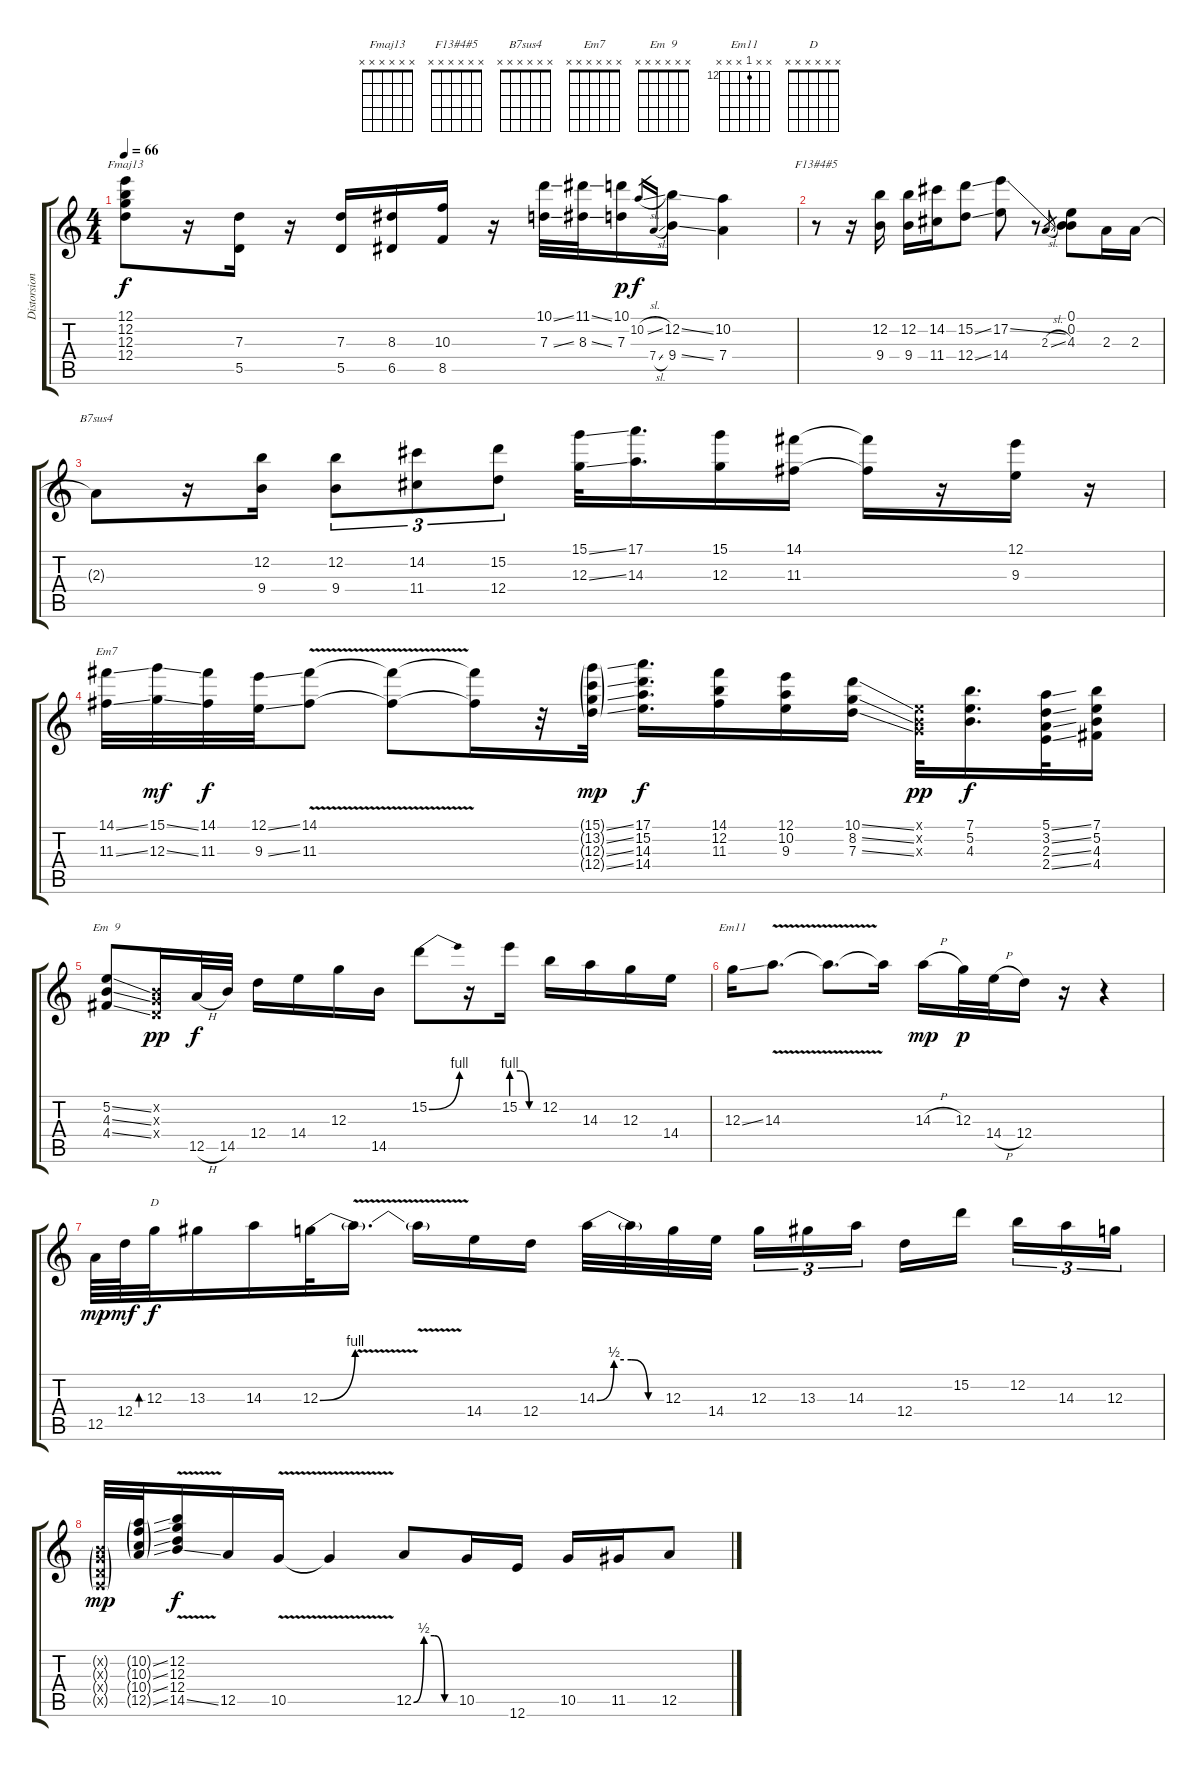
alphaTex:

\track ("Distorsion" "Distorsion") {instrument distortionguitar}
\staff {score tabs}
\tuning (E4 B3 G3 D3 A2 E2) {hide}
\chord ("Fmaj13" x x x x x x)
\chord ("F13#4#5" x x x x x x)
\chord ("B7sus4" x x x x x x)
\chord ("Em7" x x x x x x)
\chord ("Em  9" x x x x x x)
\chord ("Em11" x x 12 x x x) {firstfret 12}
\chord ("D" x x x x x x)
\ts (4 4)
\tempo 66
\clef g2
\ks c
(12.1{t} 12.2{t} 12.3{t} 12.4{t}).8{ch "Fmaj13" dy f} r.16 (7.3 5.5).16 r.16 (7.3 5.5).16 (8.3 6.5).16 (10.3 8.5).16 r.16 (10.1{ss} 7.3{ss}).32 (11.1{ss} 8.3{ss}).32 (10.1 7.3).16{dy p} 10.2{sl}.16{gr dy f} 7.4{sl}.16{gr} (12.2{ss} 9.4{ss}).16 (10.2 7.4).4 |
r.8{ch "F13#4#5"} r.16 (12.2 9.4).16 (12.2 9.4).16 (14.2 11.4).16 (15.2{ss} 12.4{ss}).8 (17.2{ss} 14.4).8 r.8 2.3{sl}.8{gr} (0.1 0.2 4.3).8 2.3.16 2.3.16 |
2.3{t}.8{ch "B7sus4"} r.16 (12.2 9.4).16 (12.2 9.4).8{tu (3 2)} (14.2 11.4).8{tu (3 2)} (15.2 12.4).8{tu (3 2)} (15.1{ss} 12.3{ss}).32 (17.1 14.3).16{d} (15.1 12.3).16 (14.1 11.3).16 (14.1{t} 11.3{t}).16 r.16 (12.1 9.3).16 r.16 |
(14.1{ss} 11.3{ss}).32{ch "Em7"} (15.1{ss} 12.3{ss}).32{dy mf} (14.1 11.3).32{dy f} (12.1{ss} 9.3{ss}).32 (14.1{v} 11.3{v}).8 (14.1{t} 11.3{t}).8 (14.1{t} 11.3{t}).16 r.32 (15.1{ss g} 13.2{ss g} 12.3{ss g} 12.4{ss g}).32{dy mp} (17.1 15.2 14.3 14.4).16{d dy f} (14.1 12.2 11.3).16 (12.1 10.2 9.3).16 (10.1{ss} 8.2{ss} 7.3{ss}).16 (0.1{x} 0.2{x} 0.3{x}).32{dy pp} (7.1 5.2 4.3).16{d dy f} (5.1{ss} 3.2{ss} 2.3{ss} 2.4{ss}).32 (7.1 5.2 4.3 4.4).16 |
(5.2{ss} 4.3{ss} 4.4{ss}).8{ch "Em  9"} (0.2{x} 0.3{x} 0.4{x}).16{dy pp} 12.5{h}.32{dy f} 14.5.32 12.4.16 14.4.16 12.3.16 14.5.16 15.2{be (bend 0 0 60 4)}.8 r.16 15.2{be (custom 0 4 20 4 40 0 60 0)}.16 12.2.16 14.3.16 12.3.16 14.4.16 |
12.3{ss}.16{ch "Em11"} 14.3{v}.8{d} 14.3{t}.8{d} 14.3{t}.16 14.3{h}.16{dy mp} 12.3.32{dy p} 14.4{h}.32 12.4.16 r.16 r.4 |
12.5.64{dy mp} 12.4.64{dy mf} 12.3.32{bd 120 ch "D" dy f} 13.3.16 14.3.16 12.3{be (bend 0 0 60 4)}.32 12.3{v t}.16{d} 12.3{t}.16 14.4.16 12.4.16 14.3{be (custom 0 0 15 2 30 2 45 0 60 0)}.32 14.3{t}.32 12.3.32 14.4.32{beam splitsecondary} 12.3.16{tu (3 2)} 13.3.16{tu (3 2)} 14.3.16{tu (3 2)} 12.4.16 15.2.16{beam splitsecondary} 12.2.16{tu (3 2)} 14.3.16{tu (3 2)} 12.3.16{tu (3 2)} |
(0.2{g x} 0.3{g x} 0.4{g x} 0.5{g x}).32{dy mp} (10.2{ss g} 10.3{ss g} 10.4{ss g} 12.5{ss g}).32 (12.2{v} 12.3{v} 12.4{v} 14.5{v ss}).16{dy f} 12.5.16 10.5{v}.16 10.5{t}.4 12.5{be (custom 0 0 15 2 30 2 45 0 60 0)}.8 10.5.16 12.6.16 10.5.16 11.5.16 12.5.8
